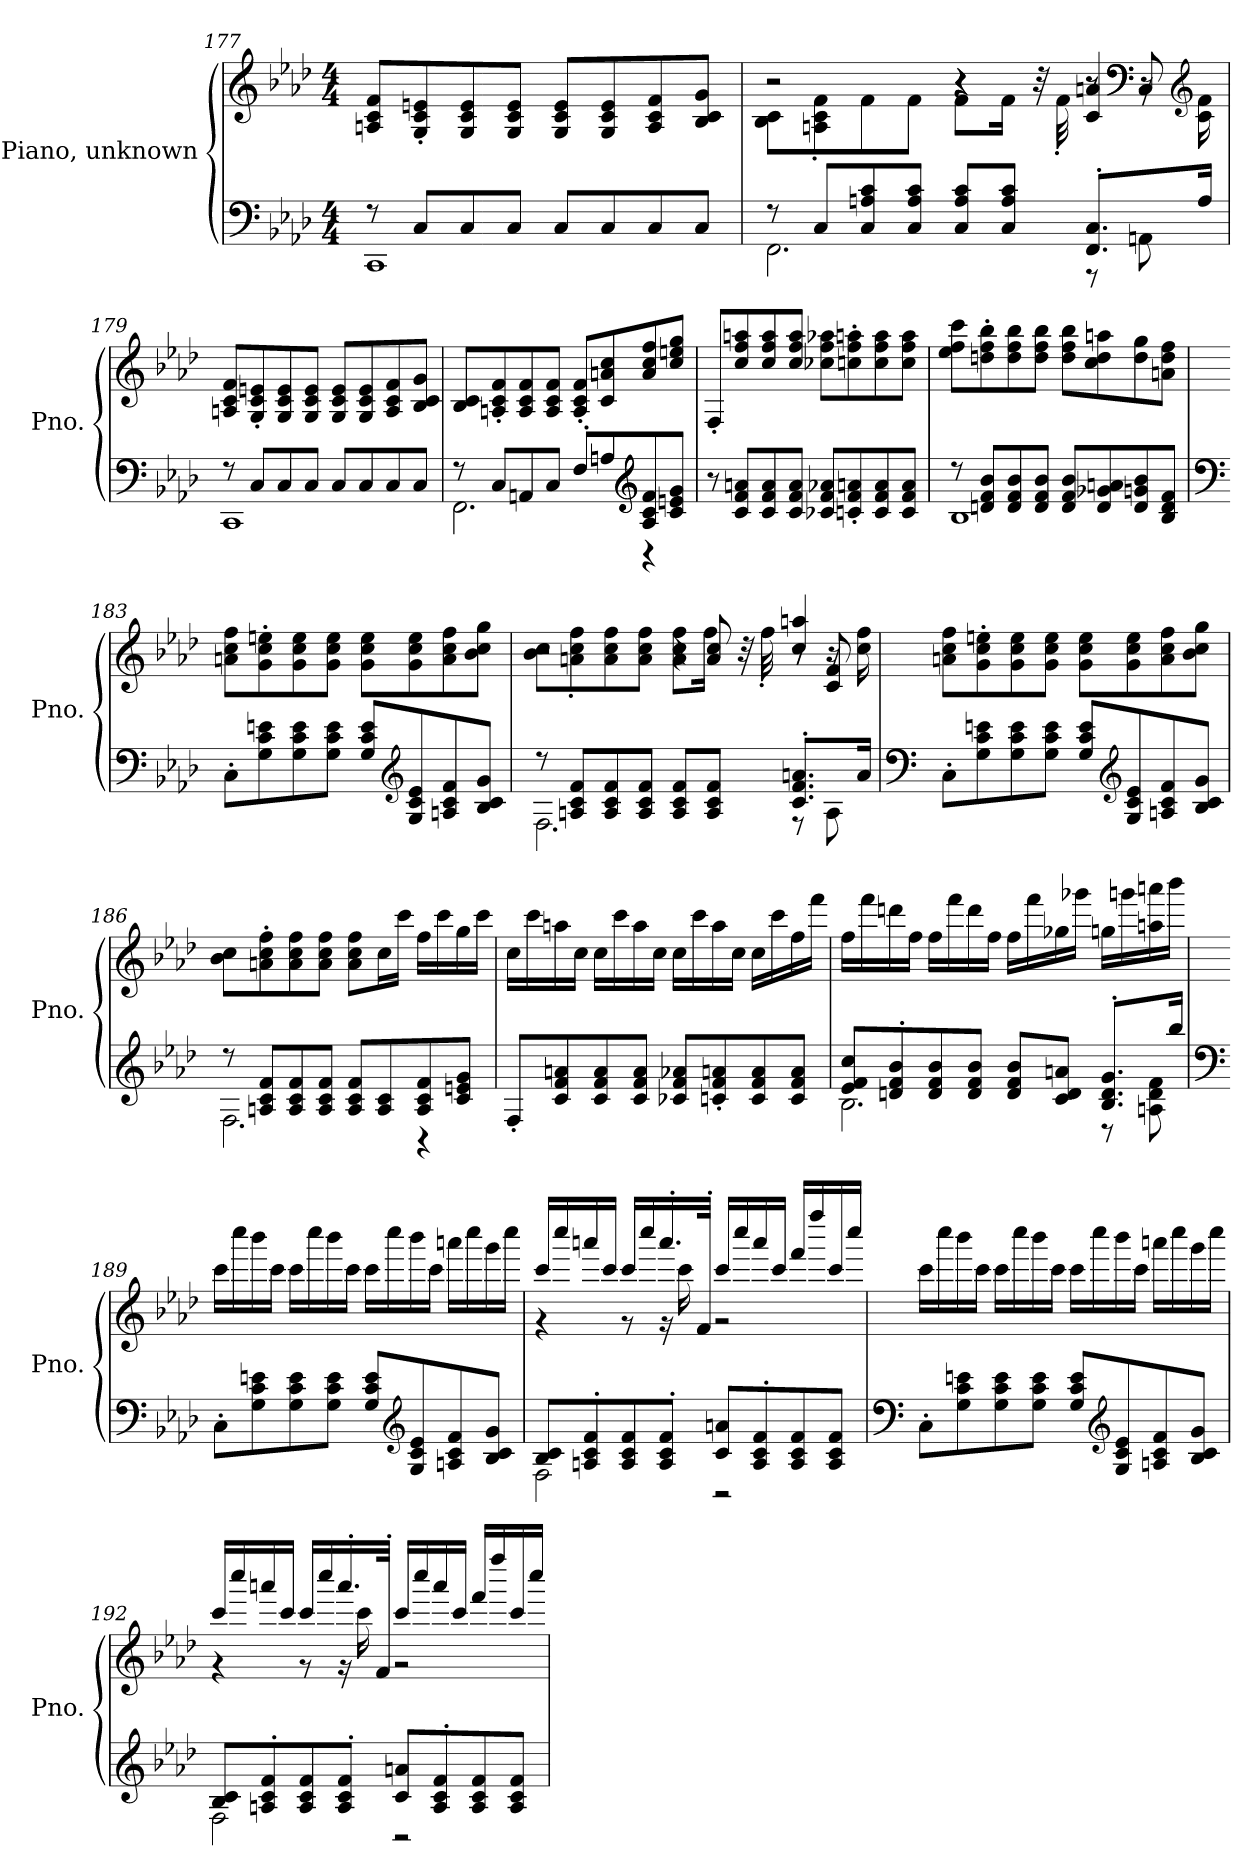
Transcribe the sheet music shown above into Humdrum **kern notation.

**kern	**kern
*part1	*part1
*staff2	*staff1
*I"Piano, unknown	*
*I'Pno.	*
*clefF4	*clefG2
*k[b-e-a-d-]	*k[b-e-a-d-]
*M4/4	*M4/4
=177	=177
*^	*
8r	1CC	8An/ 8c/ 8f/L
8C/L	.	8G/' 8c/' 8en/'
8C/	.	8G/ 8c/ 8e/
8C/J	.	8G/ 8c/ 8e/J
8C/L	.	8G/ 8c/ 8e/L
8C/	.	8G/ 8c/ 8e/
8C/	.	8A/ 8c/ 8f/
8C/J	.	8B-/ 8c/ 8g/J
!!LO:LB:g=z
=178	=178	=178
*	*	*^
*	*	*	*^
8r	2.FF\	2r	8B-\ 8c\L	2r
8C/L	.	.	8An\' 8c\' 8f\'	.
8C/ 8An/ 8c/	.	.	8f\	.
8C/ 8A/ 8c/J	.	.	8f\J	.
8C/ 8A/ 8c/L	.	4r	8f\L	4r
8C/ 8A/ 8c/J	.	.	16f\Jk	.
.	.	.	32r	.
.	.	.	32f'\	.
8.FF/' 8.C/'L	8r	4c/ 4an/	8r	8r
*	*	*clefF4	*	*
.	8AAn\	.	16r	8C/
*	*	*clefG2	*	*
16A/Jk	.	.	16c\ 16f\	.
*	*	*v	*v	*v
=179	=179	=179
8r	1CC	8An/ 8c/ 8f/L
8C/L	.	8G/' 8c/' 8en/'
8C/	.	8G/ 8c/ 8e/
8C/J	.	8G/ 8c/ 8e/J
8C/L	.	8G/ 8c/ 8e/L
8C/	.	8G/ 8c/ 8e/
8C/	.	8A/ 8c/ 8f/
8C/J	.	8B-/ 8c/ 8g/J
!!LO:LB:g=z
=180	=180	=180
8r	2.FF\	8B-/ 8c/L
8C/L	.	8An/' 8c/' 8f/'
8AAn/	.	8A/ 8c/ 8f/
8C/J	.	8A/ 8c/ 8f/J
8F'/L	.	8A/' 8c/' 8f/'L
8An/	.	8c/ 8an/ 8cc/
*clefG2	*	*
8A/ 8c/ 8f/	4r	8a/ 8cc/ 8ff/
8c/ 8en/ 8g/J	.	8cc/ 8een/ 8gg/J
*v	*v	*
=181	=181
8r	8F'/L
8c/ 8f/ 8an/L	8cc/ 8ff/ 8aan/
8c/ 8f/ 8a/	8cc/ 8ff/ 8aa/
8c/ 8f/ 8a/J	8cc/ 8ff/ 8aa/J
8c-X/ 8f/ 8a-X/L	8cc-X\ 8ff\ 8aa-X\L
8cn/' 8f/' 8an/'	8ccn\' 8ff\' 8aan\'
8c/ 8f/ 8a/	8cc\ 8ff\ 8aa\
8c/ 8f/ 8a/J	8cc\ 8ff\ 8aa\J
=182	=182
*^	*
8r	1B-	8ee-\ 8ff\ 8ccc\L
8dn/ 8f/ 8b-/L	.	8ddn\' 8ff\' 8bb-\'
8d/ 8f/ 8b-/	.	8dd\ 8ff\ 8bb-\
8d/ 8f/ 8b-/J	.	8dd\ 8ff\ 8bb-\J
8d/ 8f/ 8b-/L	.	8dd\ 8ff\ 8bb-\L
8d/ 8g-X/ 8an/	.	8cc\ 8dd\ 8aan\
8d/ 8gn/ 8b-/	.	8dd\ 8gg\
8B-/ 8d/ 8f/J	.	8an\ 8dd\ 8ff\J
*v	*v	*
!!LO:PB:g=z
=183	=183
*clefF4	*
8C'\L	8an\ 8cc\ 8ff\L
8G\ 8c\ 8en\	8g\' 8cc\' 8een\'
8G\ 8c\ 8e\	8g\ 8cc\ 8ee\
8G\ 8c\ 8e\J	8g\ 8cc\ 8ee\J
8G/ 8c/ 8e/L	8g\ 8cc\ 8ee\L
*clefG2	*
8G/ 8c/ 8e/	8g\ 8cc\ 8ee\
8An/ 8c/ 8f/	8a\ 8cc\ 8ff\
8B-/ 8c/ 8g/J	8b-\ 8cc\ 8gg\J
=184	=184
*^	*^
*	*	*	*^
8r	2.F\	2r	8b-\ 8cc\L	2r
8An/ 8c/ 8f/L	.	.	8an\' 8cc\' 8ff\'	.
8A/ 8c/ 8f/	.	.	8a\ 8cc\ 8ff\	.
8A/ 8c/ 8f/J	.	.	8a\ 8cc\ 8ff\J	.
8A/ 8c/ 8f/L	.	8r	8a\ 8cc\ 8ff\L	4r
8A/ 8c/ 8f/J	.	8a/ 8cc/	16ff\Jk	.
.	.	.	32r	.
.	.	.	32ff'\	.
8.c/' 8.f/' 8.an/'L	8r	4cc/ 4aan/	8r	8r
.	8A\	.	16r	8c/ 8f/
16a/Jk	.	.	16cc\ 16ff\	.
*v	*v	*	*	*
*	*v	*v	*v
!!LO:LB:g=z
=185	=185
*clefF4	*
8C'\L	8an\ 8cc\ 8ff\L
8G\ 8c\ 8en\	8g\' 8cc\' 8een\'
8G\ 8c\ 8e\	8g\ 8cc\ 8ee\
8G\ 8c\ 8e\J	8g\ 8cc\ 8ee\J
8G/ 8c/ 8e/L	8g\ 8cc\ 8ee\L
*clefG2	*
8G/ 8c/ 8e/	8g\ 8cc\ 8ee\
8An/ 8c/ 8f/	8a\ 8cc\ 8ff\
8B-/ 8c/ 8g/J	8b-\ 8cc\ 8gg\J
=186	=186
*^	*
8r	2.F\	8b-\ 8cc\L
8An/ 8c/ 8f/L	.	8an\' 8cc\' 8ff\'
8A/ 8c/ 8f/	.	8a\ 8cc\ 8ff\
8A/ 8c/ 8f/J	.	8a\ 8cc\ 8ff\J
8A/ 8c/ 8f/L	.	8a\ 8cc\ 8ff\L
8A/ 8c/	.	16cc\L
.	.	16ccc\JJ
8A/ 8c/ 8f/	4r	16ff\LL
.	.	16ccc\
8c/ 8en/ 8g/J	.	16gg\
.	.	16ccc\JJ
*v	*v	*
!!LO:LB:g=z
=187	=187
8F'/L	16cc\LL
.	16ccc\
8c/ 8f/ 8an/	16aan\
.	16cc\JJ
8c/ 8f/ 8a/	16cc\LL
.	16ccc\
8c/ 8f/ 8a/J	16aa\
.	16cc\JJ
8c-X/ 8f/ 8a-X/L	16cc\LL
.	16ccc\
8cn/' 8f/' 8an/'	16aa\
.	16cc\JJ
8c/ 8f/ 8a/	16cc\LL
.	16ccc\
8c/ 8f/ 8a/J	16ff\
.	16fff\JJ
=188	=188
*^	*
8e-/ 8f/ 8cc/L	2.B-\	16ff\LL
.	.	16fff\
8dn/' 8f/' 8b-/'	.	16dddn\
.	.	16ff\JJ
8d/ 8f/ 8b-/	.	16ff\LL
.	.	16fff\
8d/ 8f/ 8b-/J	.	16ddd\
.	.	16ff\JJ
8d/ 8f/ 8b-/L	.	16ff\LL
.	.	16fff\
8c/ 8d/ 8an/J	.	16gg-X\
.	.	16ggg-X\JJ
8.B-/' 8.d/' 8.g/'L	8r	16ggn\LL
.	.	16gggn\
.	8An\ 8d\ 8f\	16aan\ 16aaan\
16bb-/Jk	.	16bbb-\JJ
*v	*v	*
!!LO:LB:g=z
=189	=189
*clefF4	*
8C'\L	16ccc\LL
.	16cccc\
8G\ 8c\ 8en\	16bbb-\
.	16ccc\JJ
8G\ 8c\ 8e\	16ccc\LL
.	16cccc\
8G\ 8c\ 8e\J	16bbb-\
.	16ccc\JJ
8G/ 8c/ 8e/L	16ccc\LL
.	16cccc\
*clefG2	*
8G/ 8c/ 8e/	16bbb-\
.	16ccc\JJ
8An/ 8c/ 8f/	16aaan\LL
.	16cccc\
8B-/ 8c/ 8g/J	16ggg\
.	16cccc\JJ
!!LO:LB:g=z
=190	=190
*^	*^
8B-/ 8c/L	2F\	16ccc/LL	4r
.	.	16cccc/	.
8An/' 8c/' 8f/'	.	16aaan/	.
.	.	16ccc/JJ	.
8A/ 8c/ 8f/	.	16ccc/LL	8r
.	.	16cccc/	.
8A/' 8c/' 8f/'J	.	16.aaa'/	16r
.	.	.	16ccc\
.	.	32f'/JJk	.
8c/ 8an/L	2r	16ccc/LL	2r
.	.	16cccc/	.
8A/' 8c/' 8f/'	.	16aaa/	.
.	.	16ccc/JJ	.
8A/ 8c/ 8f/	.	16fff/LL	.
.	.	16ffff/	.
8A/ 8c/ 8f/J	.	16ccc/	.
.	.	16cccc/JJ	.
*v	*v	*	*
*	*v	*v
!!LO:LB:g=z
=191	=191
*clefF4	*
8C'\L	16ccc\LL
.	16cccc\
8G\ 8c\ 8en\	16bbb-\
.	16ccc\JJ
8G\ 8c\ 8e\	16ccc\LL
.	16cccc\
8G\ 8c\ 8e\J	16bbb-\
.	16ccc\JJ
8G/ 8c/ 8e/L	16ccc\LL
.	16cccc\
*clefG2	*
8G/ 8c/ 8e/	16bbb-\
.	16ccc\JJ
8An/ 8c/ 8f/	16aaan\LL
.	16cccc\
8B-/ 8c/ 8g/J	16ggg\
.	16cccc\JJ
!!LO:PB:g=z
=192	=192
*^	*^
8B-/ 8c/L	2F\	16ccc/LL	4r
.	.	16cccc/	.
8An/' 8c/' 8f/'	.	16aaan/	.
.	.	16ccc/JJ	.
8A/ 8c/ 8f/	.	16ccc/LL	8r
.	.	16cccc/	.
8A/' 8c/' 8f/'J	.	16.aaa'/	16r
.	.	.	16ccc\
.	.	32f'/JJk	.
8c/ 8an/L	2r	16ccc/LL	2r
.	.	16cccc/	.
8A/' 8c/' 8f/'	.	16aaa/	.
.	.	16ccc/JJ	.
8A/ 8c/ 8f/	.	16fff/LL	.
.	.	16ffff/	.
8A/ 8c/ 8f/J	.	16ccc/	.
.	.	16cccc/JJ	.
*v	*v	*	*
*	*v	*v
=	=
*-	*-
